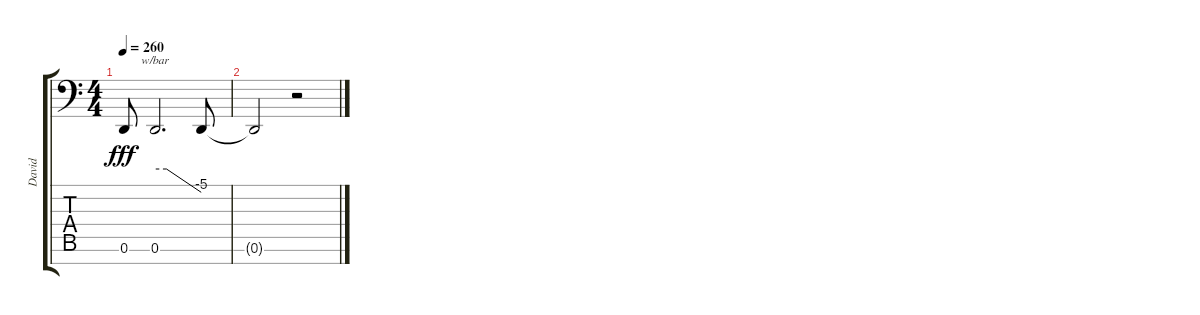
\track ("David" "David") {instrument electricbasspick}
\staff {score tabs}
\tuning (D3 A2 F2 C2 G1 D1 G0) {hide}
\ts (4 4)
\tempo 260
\clef f4
\ks c
0.6.8{dy fff} 0.6.2{d tbe (custom default 0 0 15 0 60 -20)} 0.6{t}.8 |
0.6{t}.2 r.2
